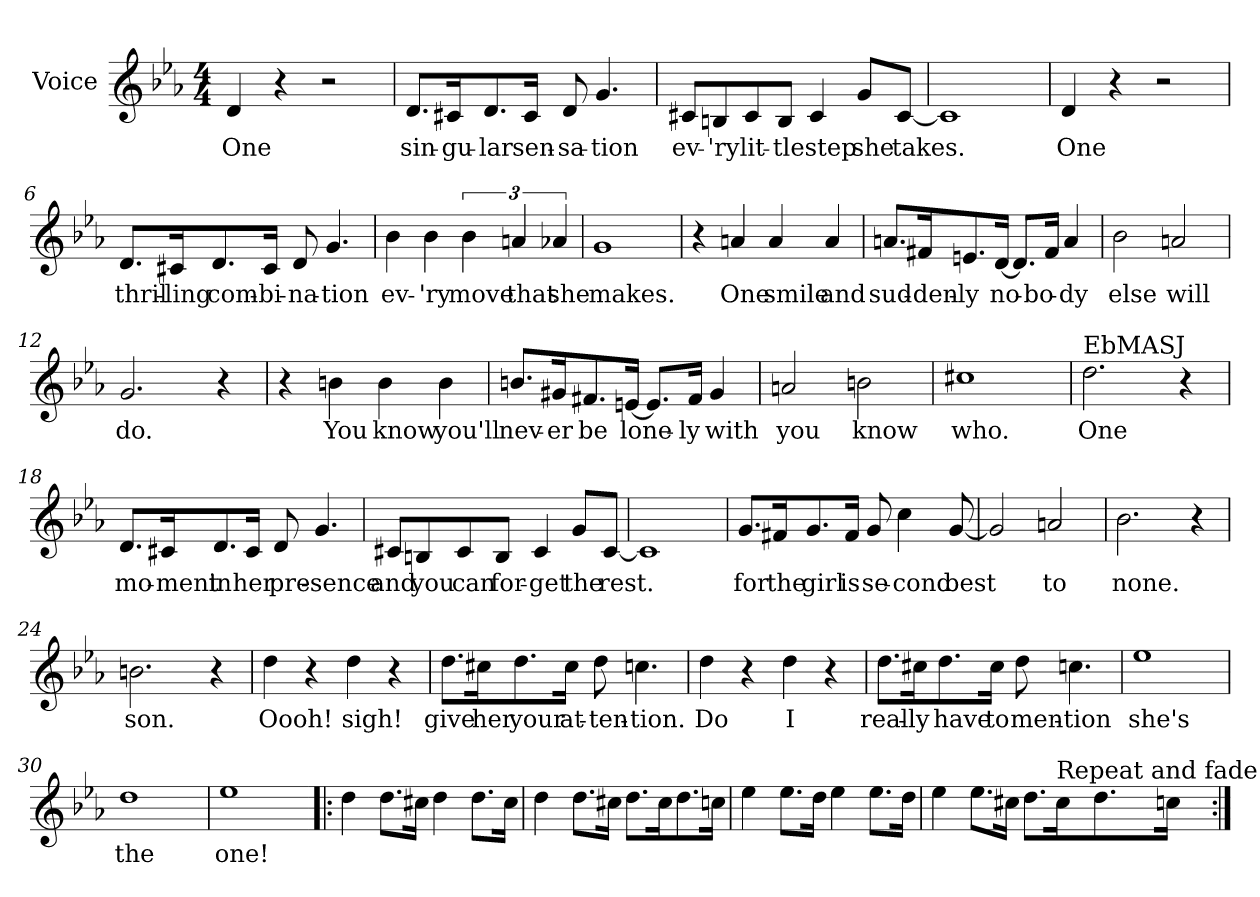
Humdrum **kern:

**kern	**text
*part1	*part1
*staff1	*staff1
*I"Voice	*
*I'Vo.	*
*clefG2	*
*k[b-e-a-]	*
*E-:	*
*M4/4	*
=1	=1
4d/	One
4r	.
2r	.
=2	=2
8.d/L	sin-
16c#X/K	gu-
8.d/	lar
16c#/Jk	sen-
8d/	sa-
4.g/	tion
=3	=3
8c#X/L	ev-
8Bn/	'ry
8c#/	lit-
8B/J	tle
4c#/	step
8g/L	she
[8c#/J	takes.
=4	=4
1c#]	.
=5	=5
4d/	One
4r	.
2r	.
!!LO:LB:g=z
=6	=6
8.d/L	thril-
16c#X/K	ling
8.d/	com-
16c#/Jk	bi-
8d/	na-
4.g/	tion
=7	=7
4b-\	ev-
4b-\	'ry
6b-\	move
6an/	that
6a-X/	she
=8	=8
1g	makes.
=9	=9
4r	.
4an/	One
4a/	smile
4a/	and
!!LO:LB:g=z
=10	=10
8.an/L	sud-
16f#X/K	den-
8.en/	ly
[16d/Jk	no-
8.d/L]	.
16f#/Jk	bo-
4a/	dy
=11	=11
2b-\	else
2an/	will
=12	=12
2.g/	do.
4r	.
=13	=13
4r	.
4bn\	You
4b\	know
4b\	you'll
!!LO:LB:g=z
=14	=14
8.bn/L	nev-
16g#X/K	er
8.f#X/	be
[16en/Jk	lone-
8.e/L]	.
16f#/Jk	ly
4g#/	with
=15	=15
2an/	you
2bn\	know
=16	=16
1cc#X	who.
=17	=17
!LO:TX:a:t=EbMASJ	!
2.dd\	One
4r	.
=18	=18
8.d/L	mo-
16c#X/K	ment
8.d/	in
16c#/Jk	her
8d/	pre-
4.g/	sence
!!LO:LB:g=z
=19	=19
8c#X/L	and
8Bn/	you
8c#/	can
8B/J	for-
4c#/	get
8g/L	the
[8c#/J	rest.
=20	=20
1c#]	.
=21	=21
8.g/L	for
16f#X/K	the
8.g/	girl
16f#/Jk	is
8g/	se-
4cc\	cond
[8g/	best
=22	=22
2g/]	.
2an/	to
=23	=23
2.b-\	none.
4r	.
!!LO:LB:g=z
=24	=24
2.bn\	son.
4r	.
=25	=25
4dd\	Oooh!
4r	.
4dd\	sigh!
4r	.
=26	=26
8.dd\L	give
16cc#X\K	her
8.dd\	your
16cc#\Jk	at-
8dd\	ten-
4.ccn\	tion.
=27	=27
4dd\	Do
4r	.
4dd\	I
4r	.
!!LO:LB:g=z
=28	=28
8.dd\L	real-
16cc#X\K	ly
8.dd\	have
16cc#\Jk	to
8dd\	men-
4.ccn\	tion
=29	=29
1ee-	she's
=30	=30
1dd	the
=31	=31
1ee-	one!
=32!|:	=32!|:
4dd\	.
8.dd\L	.
16cc#X\Jk	.
4dd\	.
8.dd\L	.
16cc#\Jk	.
!!LO:LB:g=z
=33	=33
4dd\	.
8.dd\L	.
16cc#X\Jk	.
8.dd\L	.
16cc#\K	.
8.dd\	.
16ccn\Jk	.
=34	=34
4ee-\	.
8.ee-\L	.
16dd\Jk	.
4ee-\	.
8.ee-\L	.
16dd\Jk	.
=35	=35
4ee-\	.
8.ee-\L	.
16cc#X\Jk	.
8.dd\L	.
!LO:TX:a:t=Repeat and fade	!
16cc#\K	.
8.dd\	.
16ccn\Jk	.
=:|!	=:|!
*-	*-
